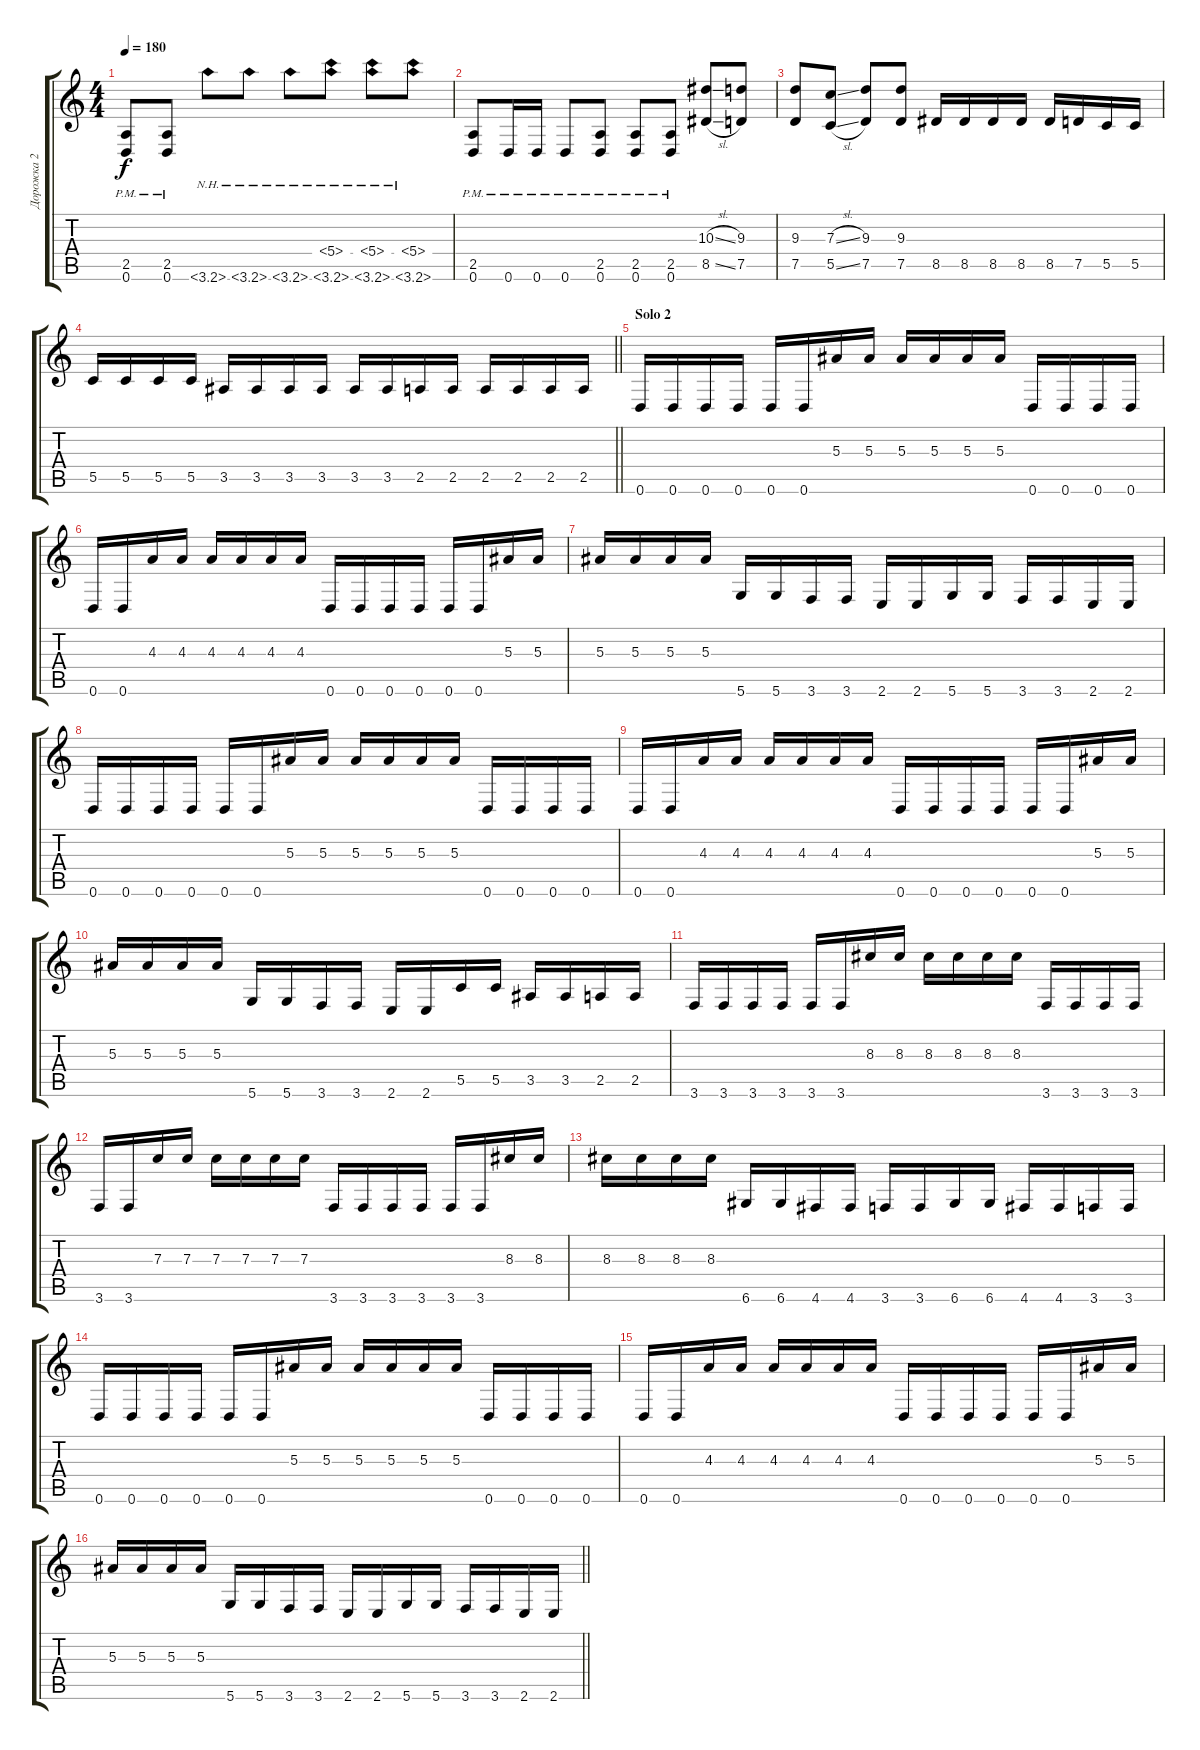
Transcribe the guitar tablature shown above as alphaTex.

\track ("Дорожка 2" "Дорожка 2") {instrument distortionguitar}
\staff {score tabs}
\tuning (D4 A3 F3 C3 G2 D2) {hide}
\ts (4 4)
\tempo 180
\clef g2
\ks c
(2.5{pm} 0.6{pm}).8{dy f} (2.5{pm} 0.6{pm}).8 3.6{nh}.8 3.6{nh}.8 3.6{nh}.8 (5.4{nh} 3.6{nh}).8 (5.4{nh} 3.6{nh}).8 (5.4{nh} 3.6{nh}).8 |
(2.5{pm} 0.6{pm}).8 0.6{pm}.16 0.6{pm}.16 0.6{pm}.8 (2.5{pm} 0.6{pm}).8 (2.5{pm} 0.6{pm}).8 (2.5{pm} 0.6{pm}).8 (10.3{sl} 8.5{sl}).8 (9.3 7.5).8 |
(9.3 7.5).8 (7.3{sl} 5.5{sl}).8 (9.3 7.5).8 (9.3 7.5).8 8.5.16 8.5.16 8.5.16 8.5.16 8.5.16 7.5.16 5.5.16 5.5.16 |
\barLineRight lightlight
5.5.16 5.5.16 5.5.16 5.5.16 3.5.16 3.5.16 3.5.16 3.5.16 3.5.16 3.5.16 2.5.16 2.5.16 2.5.16 2.5.16 2.5.16 2.5.16 |
\section ("" "Solo 2")
0.6.16 0.6.16 0.6.16 0.6.16 0.6.16 0.6.16 5.3.16 5.3.16 5.3.16 5.3.16 5.3.16 5.3.16 0.6.16 0.6.16 0.6.16 0.6.16 |
0.6.16 0.6.16 4.3.16 4.3.16 4.3.16 4.3.16 4.3.16 4.3.16 0.6.16 0.6.16 0.6.16 0.6.16 0.6.16 0.6.16 5.3.16 5.3.16 |
5.3.16 5.3.16 5.3.16 5.3.16 5.6.16 5.6.16 3.6.16 3.6.16 2.6.16 2.6.16 5.6.16 5.6.16 3.6.16 3.6.16 2.6.16 2.6.16 |
0.6.16 0.6.16 0.6.16 0.6.16 0.6.16 0.6.16 5.3.16 5.3.16 5.3.16 5.3.16 5.3.16 5.3.16 0.6.16 0.6.16 0.6.16 0.6.16 |
0.6.16 0.6.16 4.3.16 4.3.16 4.3.16 4.3.16 4.3.16 4.3.16 0.6.16 0.6.16 0.6.16 0.6.16 0.6.16 0.6.16 5.3.16 5.3.16 |
5.3.16 5.3.16 5.3.16 5.3.16 5.6.16 5.6.16 3.6.16 3.6.16 2.6.16 2.6.16 5.5.16 5.5.16 3.5.16 3.5.16 2.5.16 2.5.16 |
3.6.16 3.6.16 3.6.16 3.6.16 3.6.16 3.6.16 8.3.16 8.3.16 8.3.16 8.3.16 8.3.16 8.3.16 3.6.16 3.6.16 3.6.16 3.6.16 |
3.6.16 3.6.16 7.3.16 7.3.16 7.3.16 7.3.16 7.3.16 7.3.16 3.6.16 3.6.16 3.6.16 3.6.16 3.6.16 3.6.16 8.3.16 8.3.16 |
8.3.16 8.3.16 8.3.16 8.3.16 6.6.16 6.6.16 4.6.16 4.6.16 3.6.16 3.6.16 6.6.16 6.6.16 4.6.16 4.6.16 3.6.16 3.6.16 |
0.6.16 0.6.16 0.6.16 0.6.16 0.6.16 0.6.16 5.3.16 5.3.16 5.3.16 5.3.16 5.3.16 5.3.16 0.6.16 0.6.16 0.6.16 0.6.16 |
0.6.16 0.6.16 4.3.16 4.3.16 4.3.16 4.3.16 4.3.16 4.3.16 0.6.16 0.6.16 0.6.16 0.6.16 0.6.16 0.6.16 5.3.16 5.3.16 |
\barLineRight lightlight
5.3.16 5.3.16 5.3.16 5.3.16 5.6.16 5.6.16 3.6.16 3.6.16 2.6.16 2.6.16 5.6.16 5.6.16 3.6.16 3.6.16 2.6.16 2.6.16
